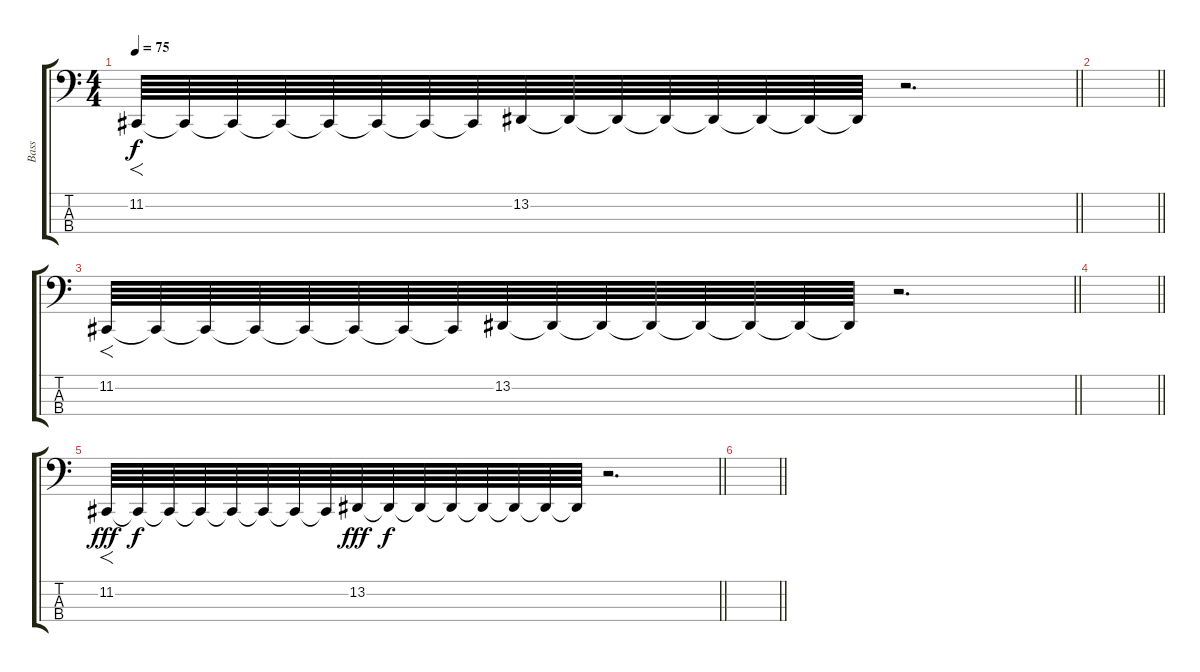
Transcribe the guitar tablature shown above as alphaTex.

\track ("Bass" "Bass") {instrument electricbasspick}
\staff {score tabs}
\tuning (G0 D0 A-1 E-1) {hide}
\ts (4 4)
\tempo 75
\clef f4
\barLineRight lightlight
\ks c
11.2.64{f dy f volume 0} 11.2{t}.64{volume 16} 11.2{t}.64 11.2{t}.64 11.2{t}.64 11.2{t}.64 11.2{t}.64 11.2{t}.64 13.2.64{volume 0} 13.2{t}.64{volume 16} 13.2{t}.64 13.2{t}.64 13.2{t}.64 13.2{t}.64 13.2{t}.64 13.2{t}.64 r.2{d} |
\barLineRight lightlight
|
\barLineRight lightlight
11.2.64{f volume 0} 11.2{t}.64{volume 16} 11.2{t}.64 11.2{t}.64 11.2{t}.64 11.2{t}.64 11.2{t}.64 11.2{t}.64 13.2.64{volume 0} 13.2{t}.64{volume 16} 13.2{t}.64 13.2{t}.64 13.2{t}.64 13.2{t}.64 13.2{t}.64 13.2{t}.64 r.2{d} |
\barLineRight lightlight
|
\barLineRight lightlight
11.2.64{f dy fff volume 0} 11.2{t}.64{dy f volume 16} 11.2{t}.64 11.2{t}.64 11.2{t}.64 11.2{t}.64 11.2{t}.64 11.2{t}.64 13.2.64{dy fff volume 0} 13.2{t}.64{dy f volume 16} 13.2{t}.64 13.2{t}.64 13.2{t}.64 13.2{t}.64 13.2{t}.64 13.2{t}.64 r.2{d} |
\barLineRight lightlight
